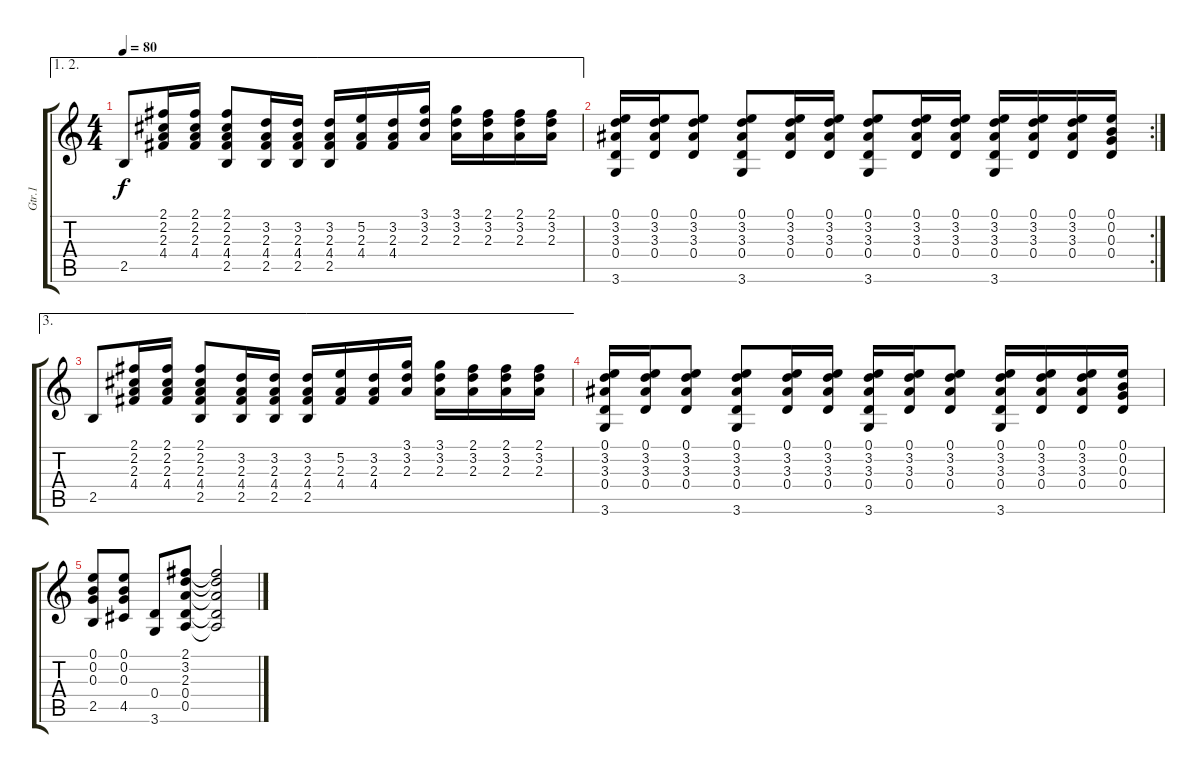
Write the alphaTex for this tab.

\track ("Gtr.1" "Gtr.1") {instrument electricguitarjazz}
\staff {score tabs}
\tuning (E4 B3 G3 D3 A2 E2) {hide}
\ae (1 2)
\ts (4 4)
\tempo 80
\clef g2
\ks c
2.5.8{dy f} (2.1 2.2 2.3 4.4).16 (2.1 2.2 2.3 4.4).16 (2.1 2.2 2.3 4.4 2.5).8 (3.2 2.3 4.4 2.5).16 (3.2 2.3 4.4 2.5).16 (3.2 2.3 4.4 2.5).16 (5.2 2.3 4.4).16 (3.2 2.3 4.4).16 (3.1 3.2 2.3).16 (3.1 3.2 2.3).16 (2.1 3.2 2.3).16 (2.1 3.2 2.3).16 (2.1 3.2 2.3).16 |
\rc 2
(0.1 3.2 3.3 0.4 3.6).16 (0.1 3.2 3.3 0.4).16 (0.1 3.2 3.3 0.4).8 (0.1 3.2 3.3 0.4 3.6).8 (0.1 3.2 3.3 0.4).16 (0.1 3.2 3.3 0.4).16 (0.1 3.2 3.3 0.4 3.6).8 (0.1 3.2 3.3 0.4).16 (0.1 3.2 3.3 0.4).16 (0.1 3.2 3.3 0.4 3.6).16 (0.1 3.2 3.3 0.4).16 (0.1 3.2 3.3 0.4).16 (0.1 0.2 0.3 0.4).16 |
\ae 3
2.5.8 (2.1 2.2 2.3 4.4).16 (2.1 2.2 2.3 4.4).16 (2.1 2.2 2.3 4.4 2.5).8 (3.2 2.3 4.4 2.5).16 (3.2 2.3 4.4 2.5).16 (3.2 2.3 4.4 2.5).16 (5.2 2.3 4.4).16 (3.2 2.3 4.4).16 (3.1 3.2 2.3).16 (3.1 3.2 2.3).16 (2.1 3.2 2.3).16 (2.1 3.2 2.3).16 (2.1 3.2 2.3).16 |
(0.1 3.2 3.3 0.4 3.6).16 (0.1 3.2 3.3 0.4).16 (0.1 3.2 3.3 0.4).8 (0.1 3.2 3.3 0.4 3.6).8 (0.1 3.2 3.3 0.4).16 (0.1 3.2 3.3 0.4).16 (0.1 3.2 3.3 0.4 3.6).16 (0.1 3.2 3.3 0.4).16 (0.1 3.2 3.3 0.4).8 (0.1 3.2 3.3 0.4 3.6).16 (0.1 3.2 3.3 0.4).16 (0.1 3.2 3.3 0.4).16 (0.1 0.2 0.3 0.4).16 |
(0.1 0.2 0.3 2.5).8 (0.1 0.2 0.3 4.5).8 (0.4 3.6).8 (2.1 3.2 2.3 0.4 0.5).8 (2.1{t} 3.2{t} 2.3{t} 0.4{t} 0.5{t}).2
